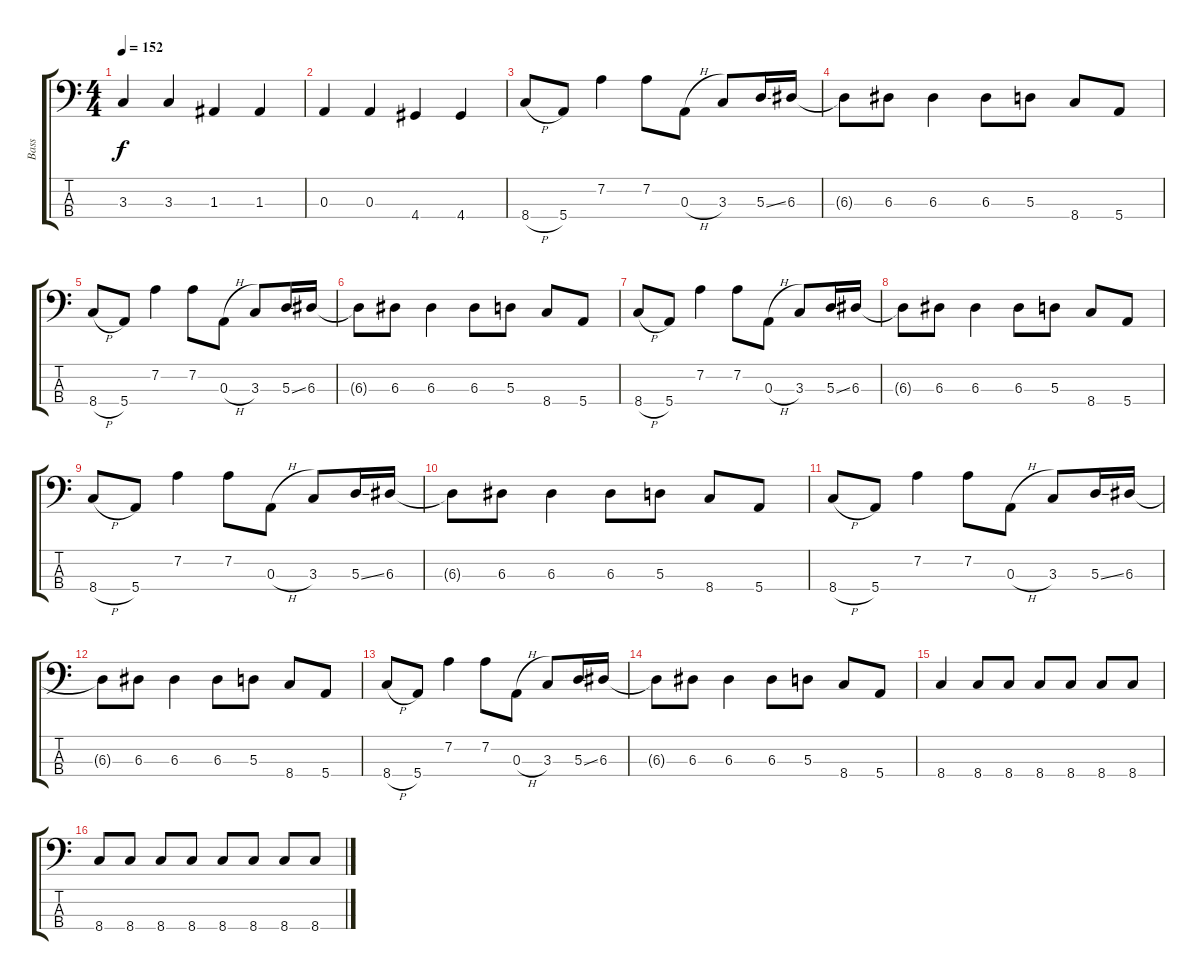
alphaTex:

\track ("Bass" "Bass") {instrument electricbassfinger}
\staff {score tabs}
\tuning (G2 D2 A1 E1) {hide}
\ts (4 4)
\tempo 152
\clef f4
\ks c
3.3.4{dy f} 3.3.4 1.3.4 1.3.4 |
0.3.4 0.3.4 4.4.4 4.4.4 |
8.4{h}.8 5.4.8 7.2.4 7.2.8 0.3{h}.8 3.3.8 5.3{ss}.16 6.3.16 |
6.3{t}.8 6.3.8 6.3.4 6.3.8 5.3.8 8.4.8 5.4.8 |
8.4{h}.8 5.4.8 7.2.4 7.2.8 0.3{h}.8 3.3.8 5.3{ss}.16 6.3.16 |
6.3{t}.8 6.3.8 6.3.4 6.3.8 5.3.8 8.4.8 5.4.8 |
8.4{h}.8 5.4.8 7.2.4 7.2.8 0.3{h}.8 3.3.8 5.3{ss}.16 6.3.16 |
6.3{t}.8 6.3.8 6.3.4 6.3.8 5.3.8 8.4.8 5.4.8 |
8.4{h}.8 5.4.8 7.2.4 7.2.8 0.3{h}.8 3.3.8 5.3{ss}.16 6.3.16 |
6.3{t}.8 6.3.8 6.3.4 6.3.8 5.3.8 8.4.8 5.4.8 |
8.4{h}.8 5.4.8 7.2.4 7.2.8 0.3{h}.8 3.3.8 5.3{ss}.16 6.3.16 |
6.3{t}.8 6.3.8 6.3.4 6.3.8 5.3.8 8.4.8 5.4.8 |
8.4{h}.8 5.4.8 7.2.4 7.2.8 0.3{h}.8 3.3.8 5.3{ss}.16 6.3.16 |
6.3{t}.8 6.3.8 6.3.4 6.3.8 5.3.8 8.4.8 5.4.8 |
8.4.4 8.4.8 8.4.8 8.4.8 8.4.8 8.4.8 8.4.8 |
8.4.8 8.4.8 8.4.8 8.4.8 8.4.8 8.4.8 8.4.8 8.4.8
